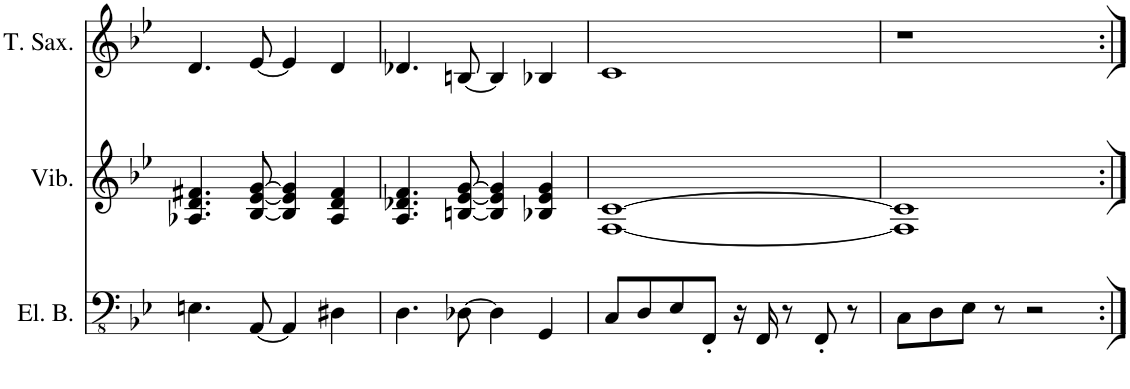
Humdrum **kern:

**kern	**kern	**kern
*part3	*part2	*part1
*staff3	*staff2	*staff1
*I"Electric Bass	*I"Vibraphone	*I"Tenor Saxophone
*I'El. B.	*I'Vib.	*I'T. Sax.
!!LO:PB:g=z
*clefFv4	*clefG2	*clefG2
*	*	*ITrd8c14
*k[b-e-]	*k[b-e-]	*k[b-e-]
*M4/4	*M4/4	*M4/4
=61	=61	=61
4.EEn\	4.A-X/ 4.d/ 4.f#X/	4.d/
[8AAA/	[8B-/ [8e-/ [8g/	[8e-/
4AAA/]	4B-/] 4e-/] 4g/]	4e-/]
4DD#X\	4A-/ 4d/ 4f#/	4d/
=62	=62	=62
4.DD\	4.A/ 4.d-X/ 4.f/	4.d-X/
[8DD-X\	[8Bn/ [8e-/ [8g/	[8Bn/
4DD-\]	4B/] 4e-/] 4g/]	4B/]
4GGG/	4B-X/ 4e-/ 4g/	4B-X/
=63	=63	=63
8CC/L	[1F [1c	1c
8DD/	.	.
8EE-/	.	.
8FFF'/J	.	.
16r	.	.
16FFF/	.	.
8r	.	.
8FFF'/	.	.
8r	.	.
=64	=64	=64
8CC\L	1F] 1c]	1r
8DD\	.	.
8EE-\J	.	.
8r	.	.
2r	.	.
=:|!	=:|!	=:|!
*-	*-	*-
